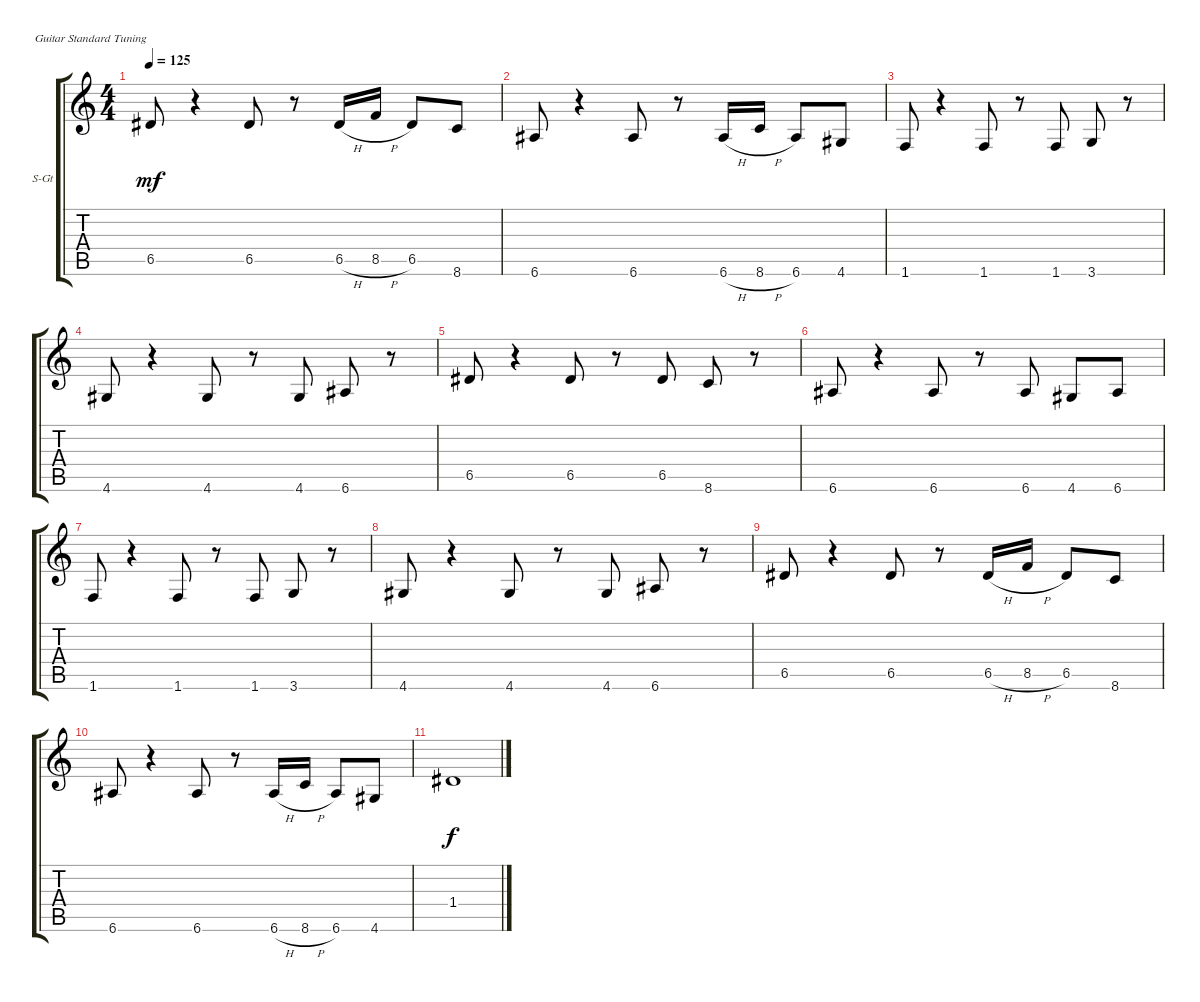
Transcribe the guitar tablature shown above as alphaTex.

\defaultSystemsLayout 4
\bracketExtendMode groupsimilarinstruments
\firstSystemTrackNameOrientation horizontal
\otherSystemsTrackNameOrientation horizontal
\track ("Steel Guitar" "S-Gt") {instrument acousticguitarsteel}
\staff {score tabs}
\tuning (E4 B3 G3 D3 A2 E2)
\ts (4 4)
\tempo 125
\clef g2
\ks c
6.5.8{dy mf} r.4 6.5.8 r.8 6.5{h}.16 8.5{h}.16 6.5.8 8.6.8 |
6.6.8 r.4 6.6.8 r.8 6.6{h}.16 8.6{h}.16 6.6.8 4.6.8 |
1.6.8 r.4 1.6.8 r.8 1.6.8 3.6.8 r.8 |
4.6.8 r.4 4.6.8 r.8 4.6.8 6.6.8 r.8 |
6.5.8 r.4 6.5.8 r.8 6.5.8 8.6.8 r.8 |
6.6.8 r.4 6.6.8 r.8 6.6.8 4.6.8 6.6.8 |
1.6.8 r.4 1.6.8 r.8 1.6.8 3.6.8 r.8 |
4.6.8 r.4 4.6.8 r.8 4.6.8 6.6.8 r.8 |
6.5.8 r.4 6.5.8 r.8 6.5{h}.16 8.5{h}.16 6.5.8 8.6.8 |
6.6.8 r.4 6.6.8 r.8 6.6{h}.16 8.6{h}.16 6.6.8 4.6.8 |
1.4.1{dy f}
